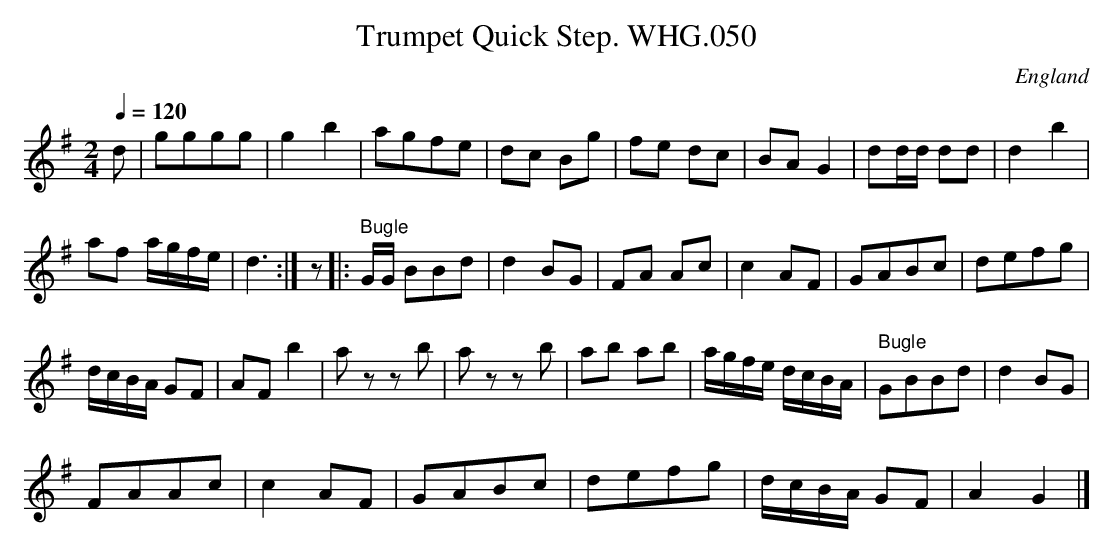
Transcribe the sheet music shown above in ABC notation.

X:1
T:Trumpet Quick Step. WHG.050
O:England
M:2/4
L:1/8
Q:1/4=120
K:G
d|gggg|g2b2|agfe|dc Bg|\
fe dc|BA G2|dd/d/ dd|d2b2|
af a/g/f/e/|d3:|z|:" Bugle"G/G/ BBd|d2BG|\
FA Ac|c2AF|GABc|defg|
d/c/B/A/ GF|AFb2|az zb|az zb|\
ab ab|a/g/f/e/ d/c/B/A/|" Bugle"GBBd|d2BG|
FAAc|c2AF|GABc|defg|\
d/c/B/A/ GF|A2G2|]
